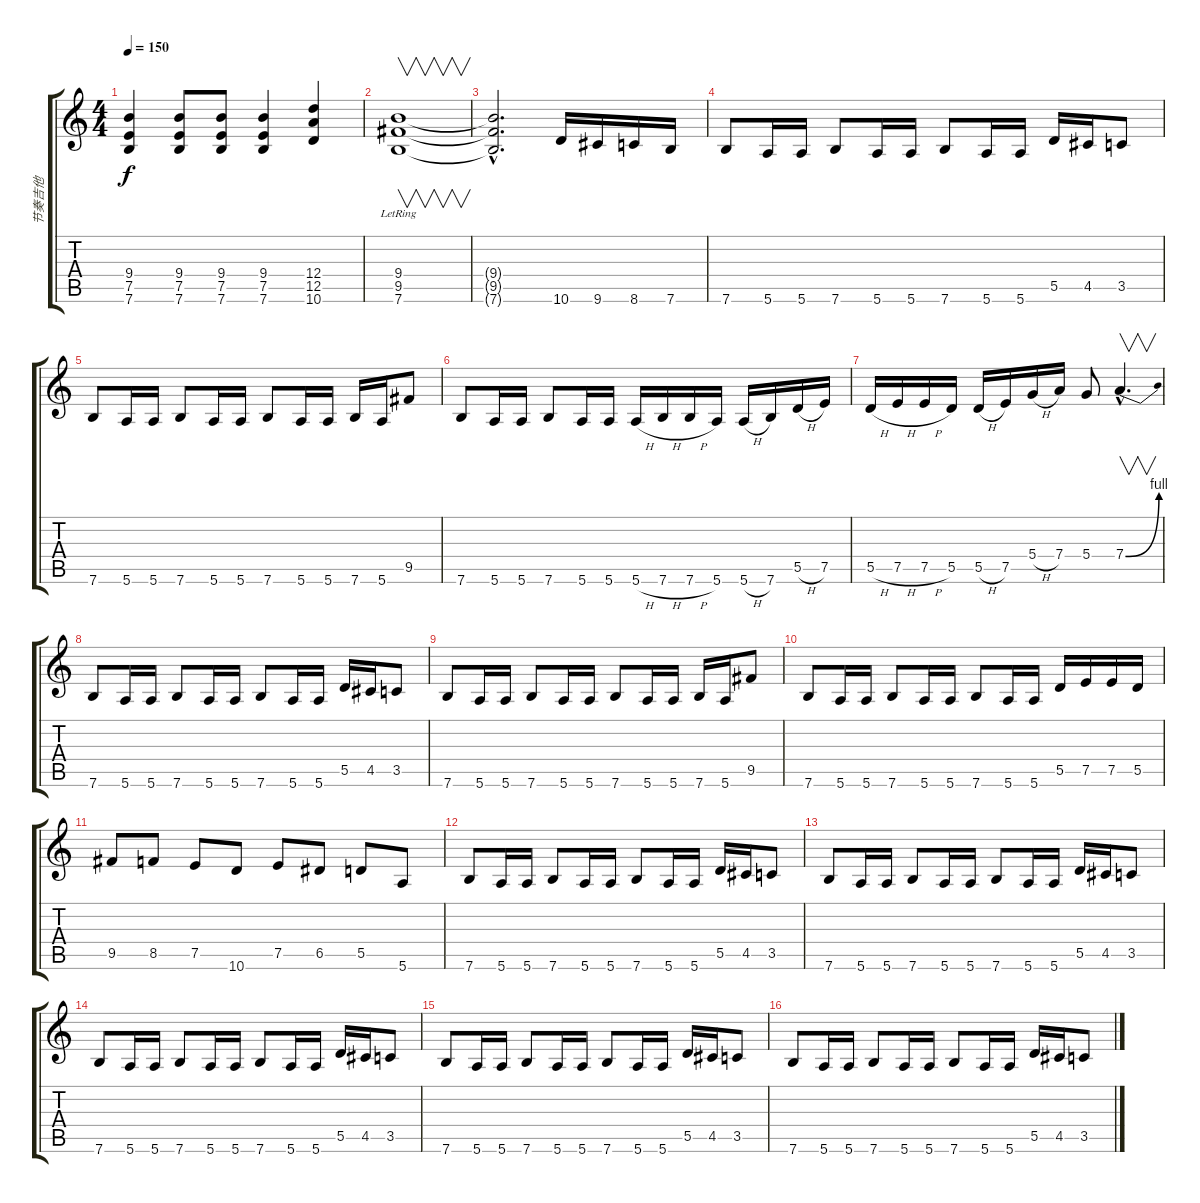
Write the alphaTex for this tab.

\track ("节奏吉他" "节奏吉他") {instrument overdrivenguitar}
\staff {score tabs}
\tuning (E4 B3 G3 D3 A2 E2) {hide}
\ts (4 4)
\tempo 150
\clef g2
\ks c
(9.4 7.5 7.6).4{dy f} (9.4 7.5 7.6).8 (9.4 7.5 7.6).8 (9.4 7.5 7.6).4 (12.4 12.5 10.6).4 |
(9.4 9.5{lr} 7.6).1{v} |
(9.4{hac t} 9.5{hac t} 7.6{hac t}).2{d} 10.6.16 9.6.16 8.6.16 7.6.16 |
7.6.8 5.6.16 5.6.16 7.6.8 5.6.16 5.6.16 7.6.8 5.6.16 5.6.16 5.5.16 4.5.16 3.5.8 |
7.6.8 5.6.16 5.6.16 7.6.8 5.6.16 5.6.16 7.6.8 5.6.16 5.6.16 7.6.16 5.6.16 9.5.8 |
7.6.8 5.6.16 5.6.16 7.6.8 5.6.16 5.6.16 5.6{h}.16 7.6{h}.16 7.6{h}.16 5.6.16 5.6{h}.16 7.6.16 5.5{h}.16 7.5.16 |
5.5{h}.16 7.5{h}.16 7.5{h}.16 5.5.16 5.5{h}.16 7.5.16 5.4{h}.16 7.4.16 5.4.8 7.4{be (bend 0 0 60 4) hac}.4{v d} |
7.6.8 5.6.16 5.6.16 7.6.8 5.6.16 5.6.16 7.6.8 5.6.16 5.6.16 5.5.16 4.5.16 3.5.8 |
7.6.8 5.6.16 5.6.16 7.6.8 5.6.16 5.6.16 7.6.8 5.6.16 5.6.16 7.6.16 5.6.16 9.5.8 |
7.6.8 5.6.16 5.6.16 7.6.8 5.6.16 5.6.16 7.6.8 5.6.16 5.6.16 5.5.16 7.5.16 7.5.16 5.5.16 |
9.5.8 8.5.8 7.5.8 10.6.8 7.5.8 6.5.8 5.5.8 5.6.8 |
7.6.8 5.6.16 5.6.16 7.6.8 5.6.16 5.6.16 7.6.8 5.6.16 5.6.16 5.5.16 4.5.16 3.5.8 |
7.6.8 5.6.16 5.6.16 7.6.8 5.6.16 5.6.16 7.6.8 5.6.16 5.6.16 5.5.16 4.5.16 3.5.8 |
7.6.8 5.6.16 5.6.16 7.6.8 5.6.16 5.6.16 7.6.8 5.6.16 5.6.16 5.5.16 4.5.16 3.5.8 |
7.6.8 5.6.16 5.6.16 7.6.8 5.6.16 5.6.16 7.6.8 5.6.16 5.6.16 5.5.16 4.5.16 3.5.8 |
7.6.8 5.6.16 5.6.16 7.6.8 5.6.16 5.6.16 7.6.8 5.6.16 5.6.16 5.5.16 4.5.16 3.5.8
